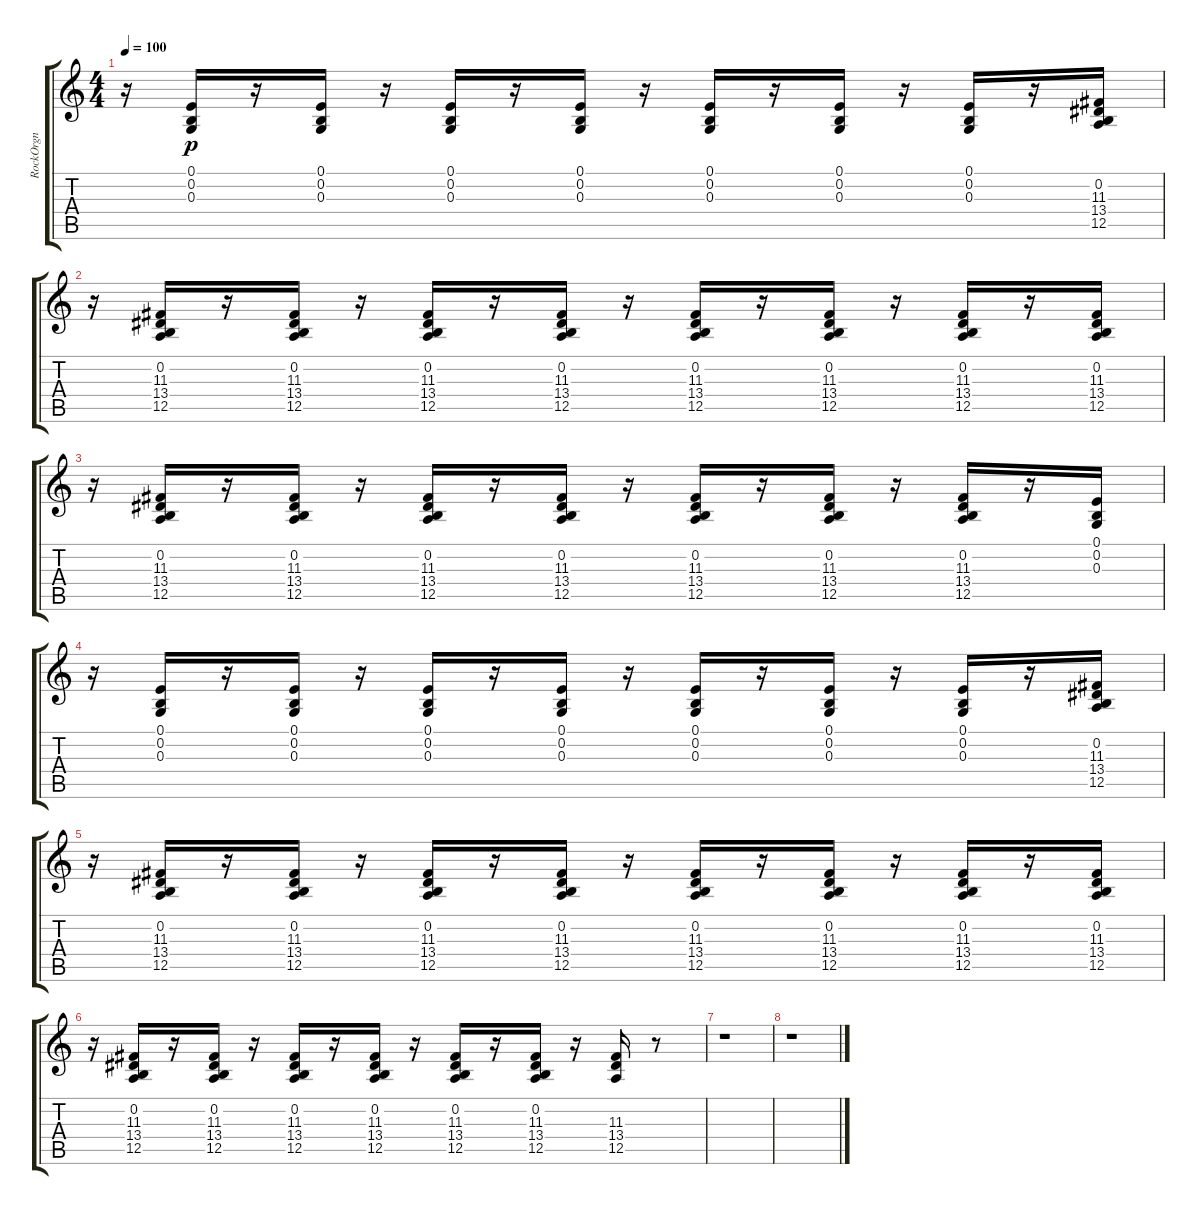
\track ("RockOrgn" "RockOrgn") {instrument rockorgan}
\staff {score tabs}
\tuning (E4 B3 G3 D3 A2 E2) {hide}
\ts (4 4)
\tempo 100
\clef g2
\ks c
r.16{dy p} (0.1 0.2 0.3).16 r.16 (0.1 0.2 0.3).16 r.16 (0.1 0.2 0.3).16 r.16 (0.1 0.2 0.3).16 r.16 (0.1 0.2 0.3).16 r.16 (0.1 0.2 0.3).16 r.16 (0.1 0.2 0.3).16 r.16 (0.2 11.3 13.4 12.5).16 |
r.16 (0.2 11.3 13.4 12.5).16 r.16 (0.2 11.3 13.4 12.5).16 r.16 (0.2 11.3 13.4 12.5).16 r.16 (0.2 11.3 13.4 12.5).16 r.16 (0.2 11.3 13.4 12.5).16 r.16 (0.2 11.3 13.4 12.5).16 r.16 (0.2 11.3 13.4 12.5).16 r.16 (0.2 11.3 13.4 12.5).16 |
r.16 (0.2 11.3 13.4 12.5).16 r.16 (0.2 11.3 13.4 12.5).16 r.16 (0.2 11.3 13.4 12.5).16 r.16 (0.2 11.3 13.4 12.5).16 r.16 (0.2 11.3 13.4 12.5).16 r.16 (0.2 11.3 13.4 12.5).16 r.16 (0.2 11.3 13.4 12.5).16 r.16 (0.1 0.2 0.3).16 |
r.16 (0.1 0.2 0.3).16 r.16 (0.1 0.2 0.3).16 r.16 (0.1 0.2 0.3).16 r.16 (0.1 0.2 0.3).16 r.16 (0.1 0.2 0.3).16 r.16 (0.1 0.2 0.3).16 r.16 (0.1 0.2 0.3).16 r.16 (0.2 11.3 13.4 12.5).16 |
r.16 (0.2 11.3 13.4 12.5).16 r.16 (0.2 11.3 13.4 12.5).16 r.16 (0.2 11.3 13.4 12.5).16 r.16 (0.2 11.3 13.4 12.5).16 r.16 (0.2 11.3 13.4 12.5).16 r.16 (0.2 11.3 13.4 12.5).16 r.16 (0.2 11.3 13.4 12.5).16 r.16 (0.2 11.3 13.4 12.5).16 |
r.16 (0.2 11.3 13.4 12.5).16 r.16 (0.2 11.3 13.4 12.5).16 r.16 (0.2 11.3 13.4 12.5).16 r.16 (0.2 11.3 13.4 12.5).16 r.16 (0.2 11.3 13.4 12.5).16 r.16 (0.2 11.3 13.4 12.5).16 r.16 (11.3 13.4 12.5).16 r.8 |
r.1 |
r.1
